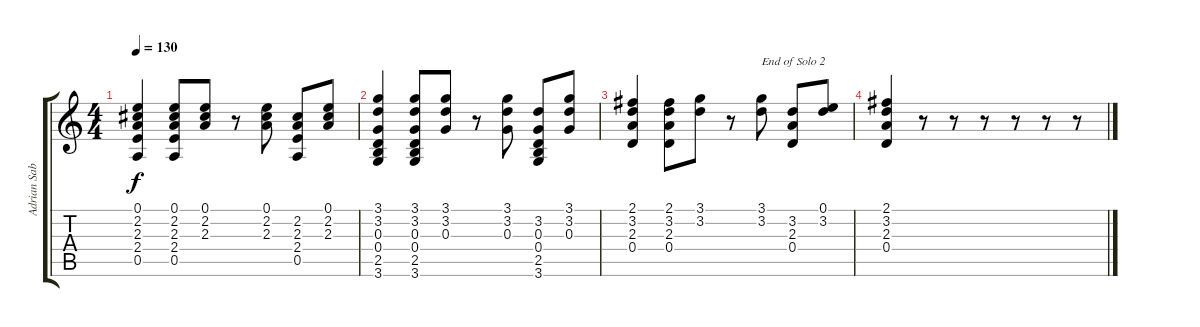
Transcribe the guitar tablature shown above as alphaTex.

\track ("Adrian Sabbath" "Adrian Sab") {instrument acousticguitarsteel}
\staff {score tabs}
\tuning (E4 B3 G3 D3 A2 E2) {hide}
\ts (4 4)
\tempo 130
\clef g2
\ks c
(0.1 2.2 2.3 2.4 0.5).4{dy f} (0.1 2.2 2.3 2.4 0.5).8 (0.1 2.2 2.3).8 r.8 (0.1 2.2 2.3).8 (2.2 2.3 2.4 0.5).8 (0.1 2.2 2.3).8 |
(3.1 3.2 0.3 0.4 2.5 3.6).4 (3.1 3.2 0.3 0.4 2.5 3.6).8 (3.1 3.2 0.3).8 r.8 (3.1 3.2 0.3).8 (3.2 0.3 0.4 2.5 3.6).8 (3.1 3.2 0.3).8 |
(2.1 3.2 2.3 0.4).4 (2.1 3.2 2.3 0.4).8 (3.1 3.2).8 r.8 (3.1 3.2).8{txt "End of Solo 2"} (3.2 2.3 0.4).8 (0.1 3.2).8 |
(2.1 3.2 2.3 0.4).4 r.8 r.8 r.8 r.8 r.8 r.8
